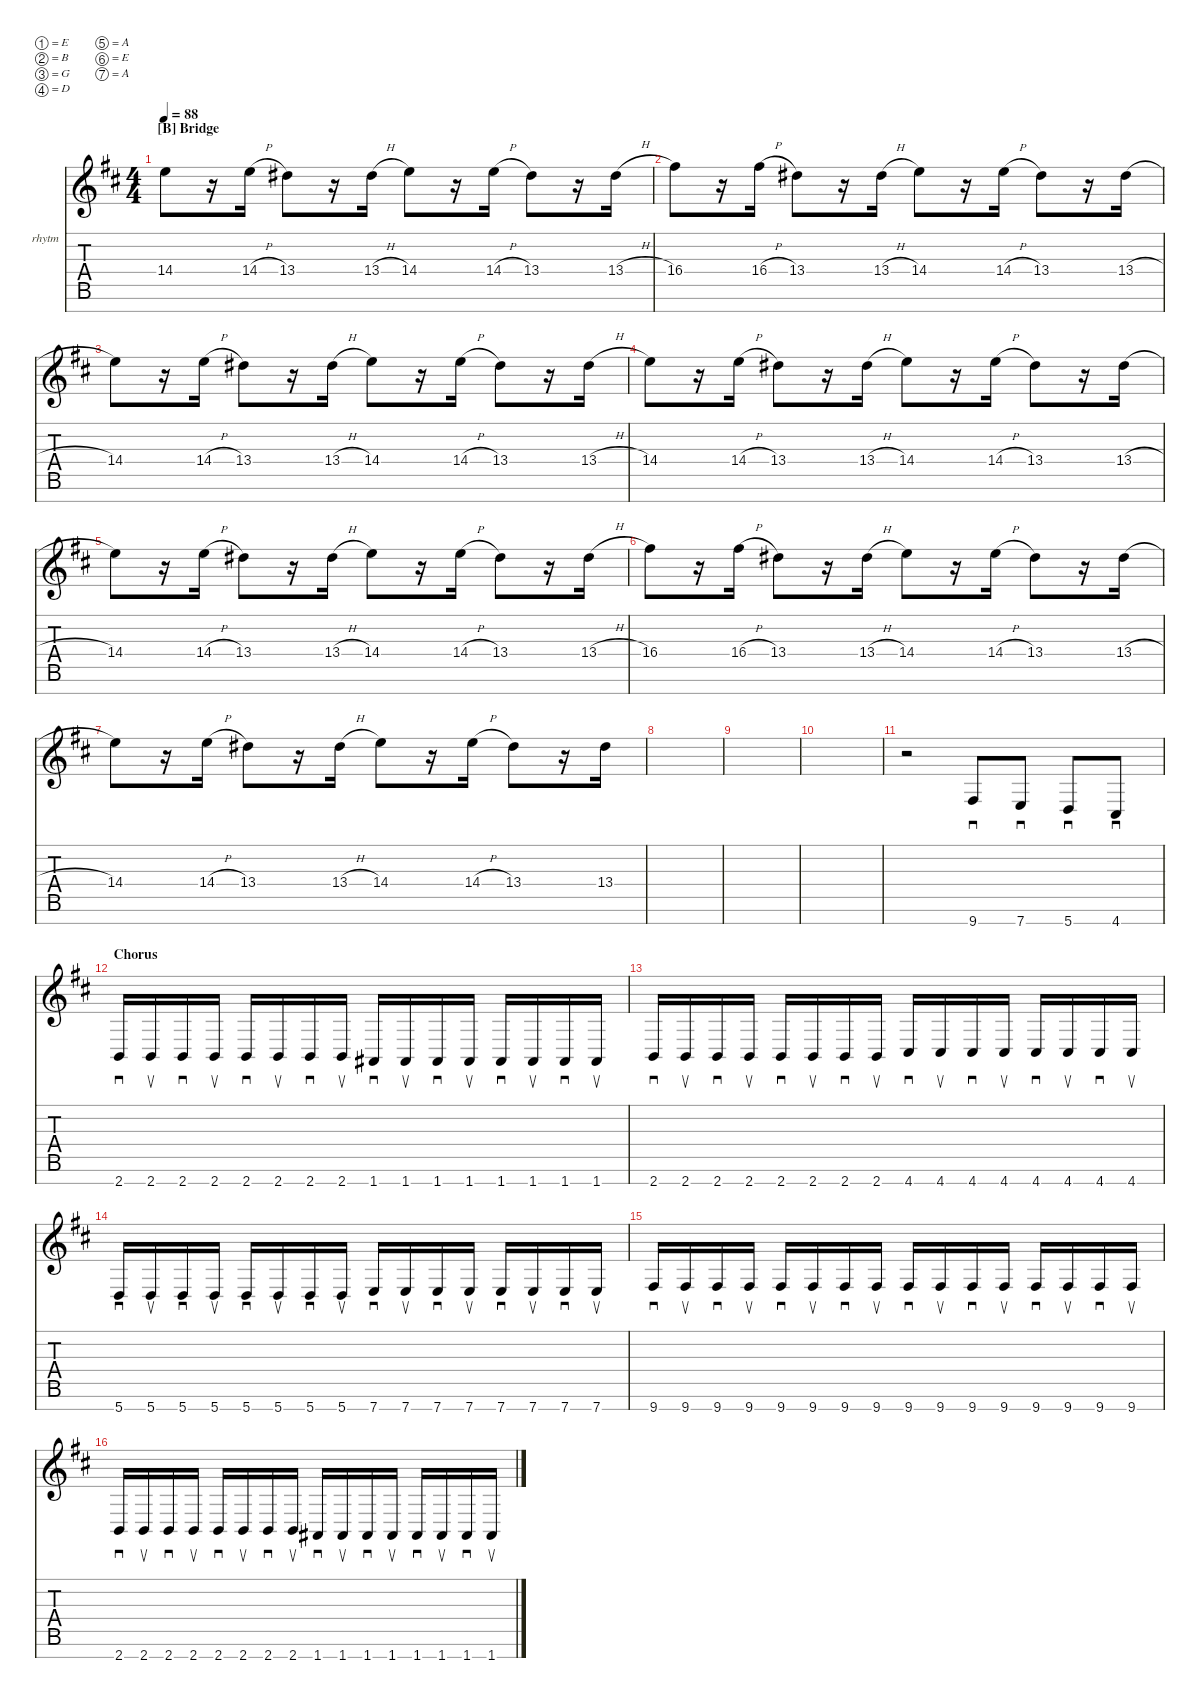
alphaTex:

\defaultSystemsLayout 4
\hideDynamics
\bracketExtendMode nobrackets
\firstSystemTrackNameOrientation horizontal
\otherSystemsTrackNameOrientation horizontal
\track ("Rhytm Guitar" "rhytm") {defaultSystemsLayout 2 instrument distortionguitar}
\staff {score tabs}
\tuning (E4 B3 G3 D3 A2 E2 A1)
\ts (4 4)
\section ("B" "Bridge")
\tempo 88
\clef g2
\scale
1.05412
\ks bminor
14.4{acc forcenatural}.8{dy mf beam Down} r.16{beam Down} 14.4{h acc forcenatural}.16{beam Down} 13.4{acc #}.8{beam Down} r.16{beam Down} 13.4{h acc #}.16{beam Down} 14.4{acc forcenatural}.8{beam Down} r.16{beam Down} 14.4{h acc forcenatural}.16{beam Down} 13.4{acc #}.8{beam Down} r.16{beam Down} 13.4{h acc #}.16{beam Down} |
\scale
0.945884 16.4{acc #}.8{beam Down} r.16{beam Down} 16.4{h acc #}.16{beam Down} 13.4{acc #}.8{beam Down} r.16{beam Down} 13.4{h acc #}.16{beam Down} 14.4{acc forcenatural}.8{beam Down} r.16{beam Down} 14.4{h acc forcenatural}.16{beam Down} 13.4{acc #}.8{beam Down} r.16{beam Down} 13.4{h acc #}.16{beam Down} |
\scale
1.05412 14.4{acc forcenatural}.8{beam Down} r.16{beam Down} 14.4{h acc forcenatural}.16{beam Down} 13.4{acc #}.8{beam Down} r.16{beam Down} 13.4{h acc #}.16{beam Down} 14.4{acc forcenatural}.8{beam Down} r.16{beam Down} 14.4{h acc forcenatural}.16{beam Down} 13.4{acc #}.8{beam Down} r.16{beam Down} 13.4{h acc #}.16{beam Down} |
\scale
0.945884 14.4{acc forcenatural}.8{beam Down} r.16{beam Down} 14.4{h acc forcenatural}.16{beam Down} 13.4{acc #}.8{beam Down} r.16{beam Down} 13.4{h acc #}.16{beam Down} 14.4{acc forcenatural}.8{beam Down} r.16{beam Down} 14.4{h acc forcenatural}.16{beam Down} 13.4{acc #}.8{beam Down} r.16{beam Down} 13.4{h acc #}.16{beam Down} |
\scale
1.05412 14.4{acc forcenatural}.8{beam Down} r.16{beam Down} 14.4{h acc forcenatural}.16{beam Down} 13.4{acc #}.8{beam Down} r.16{beam Down} 13.4{h acc #}.16{beam Down} 14.4{acc forcenatural}.8{beam Down} r.16{beam Down} 14.4{h acc forcenatural}.16{beam Down} 13.4{acc #}.8{beam Down} r.16{beam Down} 13.4{h acc #}.16{beam Down} |
\scale
0.945884 16.4{acc #}.8{beam Down} r.16{beam Down} 16.4{h acc #}.16{beam Down} 13.4{acc #}.8{beam Down} r.16{beam Down} 13.4{h acc #}.16{beam Down} 14.4{acc forcenatural}.8{beam Down} r.16{beam Down} 14.4{h acc forcenatural}.16{beam Down} 13.4{acc #}.8{beam Down} r.16{beam Down} 13.4{h acc #}.16{beam Down} |
\scale
1.05412 14.4{acc forcenatural}.8{beam Down} r.16{beam Down} 14.4{h acc forcenatural}.16{beam Down} 13.4{acc #}.8{beam Down} r.16{beam Down} 13.4{h acc #}.16{beam Down} 14.4{acc forcenatural}.8{beam Down} r.16{beam Down} 14.4{h acc forcenatural}.16{beam Down} 13.4{acc #}.8{beam Down} r.16{beam Down} 13.4{acc #}.16{beam Down} |
\scale
0.945884 |
\scale
1.05412 |
\scale
0.945884 |
\scale
1.05412 r.2{instrument distortionguitar beam Down} 9.7{acc #}.8{sd beam Up} 7.7{acc forcenatural}.8{sd beam Up} 5.7{acc forcenatural}.8{sd beam Up} 4.7{acc #}.8{sd beam Up} |
\section ("" "Chorus")
\scale
1.05412 2.7{acc forcenatural}.16{sd beam Up} 2.7{acc forcenatural}.16{su beam Up} 2.7{acc forcenatural}.16{sd beam Up} 2.7{acc forcenatural}.16{su beam Up} 2.7{acc forcenatural}.16{sd beam Up} 2.7{acc forcenatural}.16{su beam Up} 2.7{acc forcenatural}.16{sd beam Up} 2.7{acc forcenatural}.16{su beam Up} 1.7{acc #}.16{sd beam Up} 1.7{acc #}.16{su beam Up} 1.7{acc #}.16{sd beam Up} 1.7{acc #}.16{su beam Up} 1.7{acc #}.16{sd beam Up} 1.7{acc #}.16{su beam Up} 1.7{acc #}.16{sd beam Up} 1.7{acc #}.16{su beam Up} |
\scale
0.945884 2.7{acc forcenatural}.16{sd beam Up} 2.7{acc forcenatural}.16{su beam Up} 2.7{acc forcenatural}.16{sd beam Up} 2.7{acc forcenatural}.16{su beam Up} 2.7{acc forcenatural}.16{sd beam Up} 2.7{acc forcenatural}.16{su beam Up} 2.7{acc forcenatural}.16{sd beam Up} 2.7{acc forcenatural}.16{su beam Up} 4.7{acc #}.16{sd beam Up} 4.7{acc #}.16{su beam Up} 4.7{acc #}.16{sd beam Up} 4.7{acc #}.16{su beam Up} 4.7{acc #}.16{sd beam Up} 4.7{acc #}.16{su beam Up} 4.7{acc #}.16{sd beam Up} 4.7{acc #}.16{su beam Up} |
\scale
1.05412 5.7{acc forcenatural}.16{sd beam Up} 5.7{acc forcenatural}.16{su beam Up} 5.7{acc forcenatural}.16{sd beam Up} 5.7{acc forcenatural}.16{su beam Up} 5.7{acc forcenatural}.16{sd beam Up} 5.7{acc forcenatural}.16{su beam Up} 5.7{acc forcenatural}.16{sd beam Up} 5.7{acc forcenatural}.16{su beam Up} 7.7{acc forcenatural}.16{sd beam Up} 7.7{acc forcenatural}.16{su beam Up} 7.7{acc forcenatural}.16{sd beam Up} 7.7{acc forcenatural}.16{su beam Up} 7.7{acc forcenatural}.16{sd beam Up} 7.7{acc forcenatural}.16{su beam Up} 7.7{acc forcenatural}.16{sd beam Up} 7.7{acc forcenatural}.16{su beam Up} |
\scale
0.945884 9.7{acc #}.16{sd beam Up} 9.7{acc #}.16{su beam Up} 9.7{acc #}.16{sd beam Up} 9.7{acc #}.16{su beam Up} 9.7{acc #}.16{sd beam Up} 9.7{acc #}.16{su beam Up} 9.7{acc #}.16{sd beam Up} 9.7{acc #}.16{su beam Up} 9.7{acc #}.16{sd beam Up} 9.7{acc #}.16{su beam Up} 9.7{acc #}.16{sd beam Up} 9.7{acc #}.16{su beam Up} 9.7{acc #}.16{sd beam Up} 9.7{acc #}.16{su beam Up} 9.7{acc #}.16{sd beam Up} 9.7{acc #}.16{su beam Up} |
\scale
1.05412 2.7{acc forcenatural}.16{sd beam Up} 2.7{acc forcenatural}.16{su beam Up} 2.7{acc forcenatural}.16{sd beam Up} 2.7{acc forcenatural}.16{su beam Up} 2.7{acc forcenatural}.16{sd beam Up} 2.7{acc forcenatural}.16{su beam Up} 2.7{acc forcenatural}.16{sd beam Up} 2.7{acc forcenatural}.16{su beam Up} 1.7{acc #}.16{sd beam Up} 1.7{acc #}.16{su beam Up} 1.7{acc #}.16{sd beam Up} 1.7{acc #}.16{su beam Up} 1.7{acc #}.16{sd beam Up} 1.7{acc #}.16{su beam Up} 1.7{acc #}.16{sd beam Up} 1.7{acc #}.16{su beam Up}
